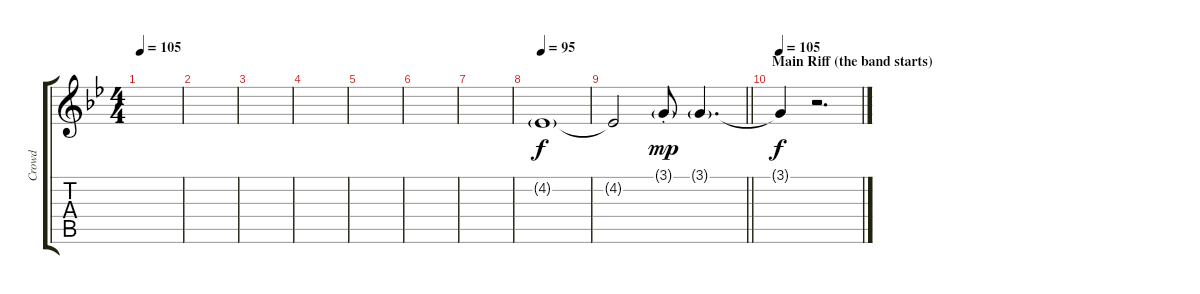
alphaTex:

\track ("Crowd" "Crowd") {instrument applause}
\staff {score tabs}
\tuning (E4 B3 G3 D3 A2 E2) {hide}
\ts (4 4)
\tempo 105
\clef g2
\ks bb
|
|
|
|
|
|
|
\tempo 95
4.2{g}.1 |
\barLineRight lightlight
4.2{t}.2{dy f} 3.1{g st}.8{dy mp instrument baritonesax} 3.1{g}.4{d} |
\section ("" "Main Riff (the band starts)")
\tempo 105
3.1{t}.4{dy f} r.2{d}
